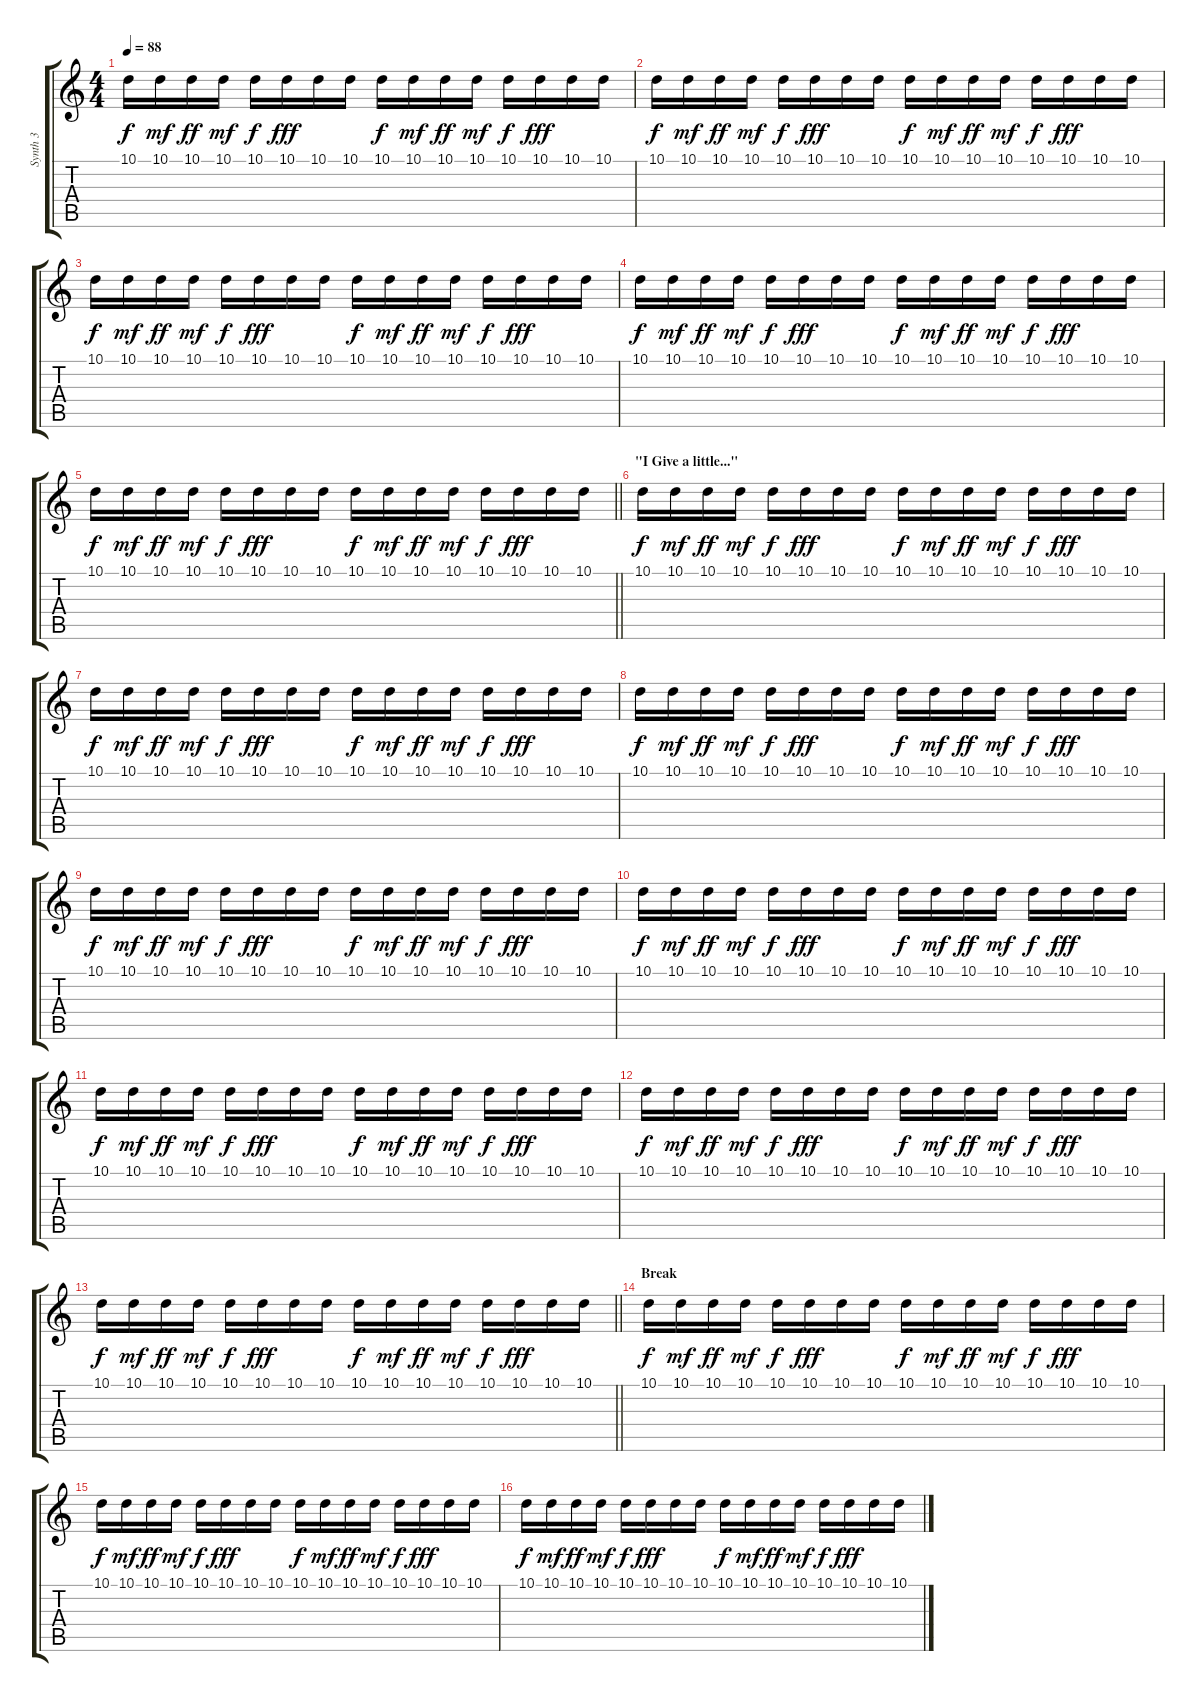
\track ("Synth 3" "Synth 3") {instrument pad2warm}
\staff {score tabs}
\tuning (E4 B3 G3 D3 A2 E2) {hide}
\ts (4 4)
\tempo 88
\clef g2
\ks c
10.1.16{dy f} 10.1.16{dy mf} 10.1.16{dy ff} 10.1.16{dy mf} 10.1.16{dy f} 10.1.16{dy fff} 10.1.16 10.1.16 10.1.16{dy f} 10.1.16{dy mf} 10.1.16{dy ff} 10.1.16{dy mf} 10.1.16{dy f} 10.1.16{dy fff} 10.1.16 10.1.16 |
10.1.16{dy f} 10.1.16{dy mf} 10.1.16{dy ff} 10.1.16{dy mf} 10.1.16{dy f} 10.1.16{dy fff} 10.1.16 10.1.16 10.1.16{dy f} 10.1.16{dy mf} 10.1.16{dy ff} 10.1.16{dy mf} 10.1.16{dy f} 10.1.16{dy fff} 10.1.16 10.1.16 |
10.1.16{dy f} 10.1.16{dy mf} 10.1.16{dy ff} 10.1.16{dy mf} 10.1.16{dy f} 10.1.16{dy fff} 10.1.16 10.1.16 10.1.16{dy f} 10.1.16{dy mf} 10.1.16{dy ff} 10.1.16{dy mf} 10.1.16{dy f} 10.1.16{dy fff} 10.1.16 10.1.16 |
10.1.16{dy f} 10.1.16{dy mf} 10.1.16{dy ff} 10.1.16{dy mf} 10.1.16{dy f} 10.1.16{dy fff} 10.1.16 10.1.16 10.1.16{dy f} 10.1.16{dy mf} 10.1.16{dy ff} 10.1.16{dy mf} 10.1.16{dy f} 10.1.16{dy fff} 10.1.16 10.1.16 |
\barLineRight lightlight
10.1.16{dy f} 10.1.16{dy mf} 10.1.16{dy ff} 10.1.16{dy mf} 10.1.16{dy f} 10.1.16{dy fff} 10.1.16 10.1.16 10.1.16{dy f} 10.1.16{dy mf} 10.1.16{dy ff} 10.1.16{dy mf} 10.1.16{dy f} 10.1.16{dy fff} 10.1.16 10.1.16 |
\section ("" "\"I Give a little...\"")
10.1.16{dy f} 10.1.16{dy mf} 10.1.16{dy ff} 10.1.16{dy mf} 10.1.16{dy f} 10.1.16{dy fff} 10.1.16 10.1.16 10.1.16{dy f} 10.1.16{dy mf} 10.1.16{dy ff} 10.1.16{dy mf} 10.1.16{dy f} 10.1.16{dy fff} 10.1.16 10.1.16 |
10.1.16{dy f} 10.1.16{dy mf} 10.1.16{dy ff} 10.1.16{dy mf} 10.1.16{dy f} 10.1.16{dy fff} 10.1.16 10.1.16 10.1.16{dy f} 10.1.16{dy mf} 10.1.16{dy ff} 10.1.16{dy mf} 10.1.16{dy f} 10.1.16{dy fff} 10.1.16 10.1.16 |
10.1.16{dy f} 10.1.16{dy mf} 10.1.16{dy ff} 10.1.16{dy mf} 10.1.16{dy f} 10.1.16{dy fff} 10.1.16 10.1.16 10.1.16{dy f} 10.1.16{dy mf} 10.1.16{dy ff} 10.1.16{dy mf} 10.1.16{dy f} 10.1.16{dy fff} 10.1.16 10.1.16 |
10.1.16{dy f} 10.1.16{dy mf} 10.1.16{dy ff} 10.1.16{dy mf} 10.1.16{dy f} 10.1.16{dy fff} 10.1.16 10.1.16 10.1.16{dy f} 10.1.16{dy mf} 10.1.16{dy ff} 10.1.16{dy mf} 10.1.16{dy f} 10.1.16{dy fff} 10.1.16 10.1.16 |
10.1.16{dy f} 10.1.16{dy mf} 10.1.16{dy ff} 10.1.16{dy mf} 10.1.16{dy f} 10.1.16{dy fff} 10.1.16 10.1.16 10.1.16{dy f} 10.1.16{dy mf} 10.1.16{dy ff} 10.1.16{dy mf} 10.1.16{dy f} 10.1.16{dy fff} 10.1.16 10.1.16 |
10.1.16{dy f} 10.1.16{dy mf} 10.1.16{dy ff} 10.1.16{dy mf} 10.1.16{dy f} 10.1.16{dy fff} 10.1.16 10.1.16 10.1.16{dy f} 10.1.16{dy mf} 10.1.16{dy ff} 10.1.16{dy mf} 10.1.16{dy f} 10.1.16{dy fff} 10.1.16 10.1.16 |
10.1.16{dy f} 10.1.16{dy mf} 10.1.16{dy ff} 10.1.16{dy mf} 10.1.16{dy f} 10.1.16{dy fff} 10.1.16 10.1.16 10.1.16{dy f} 10.1.16{dy mf} 10.1.16{dy ff} 10.1.16{dy mf} 10.1.16{dy f} 10.1.16{dy fff} 10.1.16 10.1.16 |
\barLineRight lightlight
10.1.16{dy f} 10.1.16{dy mf} 10.1.16{dy ff} 10.1.16{dy mf} 10.1.16{dy f} 10.1.16{dy fff} 10.1.16 10.1.16 10.1.16{dy f} 10.1.16{dy mf} 10.1.16{dy ff} 10.1.16{dy mf} 10.1.16{dy f} 10.1.16{dy fff} 10.1.16 10.1.16 |
\section ("" "Break")
10.1.16{dy f} 10.1.16{dy mf} 10.1.16{dy ff} 10.1.16{dy mf} 10.1.16{dy f} 10.1.16{dy fff} 10.1.16 10.1.16 10.1.16{dy f} 10.1.16{dy mf} 10.1.16{dy ff} 10.1.16{dy mf} 10.1.16{dy f} 10.1.16{dy fff} 10.1.16 10.1.16 |
10.1.16{dy f} 10.1.16{dy mf} 10.1.16{dy ff} 10.1.16{dy mf} 10.1.16{dy f} 10.1.16{dy fff} 10.1.16 10.1.16 10.1.16{dy f} 10.1.16{dy mf} 10.1.16{dy ff} 10.1.16{dy mf} 10.1.16{dy f} 10.1.16{dy fff} 10.1.16 10.1.16 |
10.1.16{dy f} 10.1.16{dy mf} 10.1.16{dy ff} 10.1.16{dy mf} 10.1.16{dy f} 10.1.16{dy fff} 10.1.16 10.1.16 10.1.16{dy f} 10.1.16{dy mf} 10.1.16{dy ff} 10.1.16{dy mf} 10.1.16{dy f} 10.1.16{dy fff} 10.1.16 10.1.16
